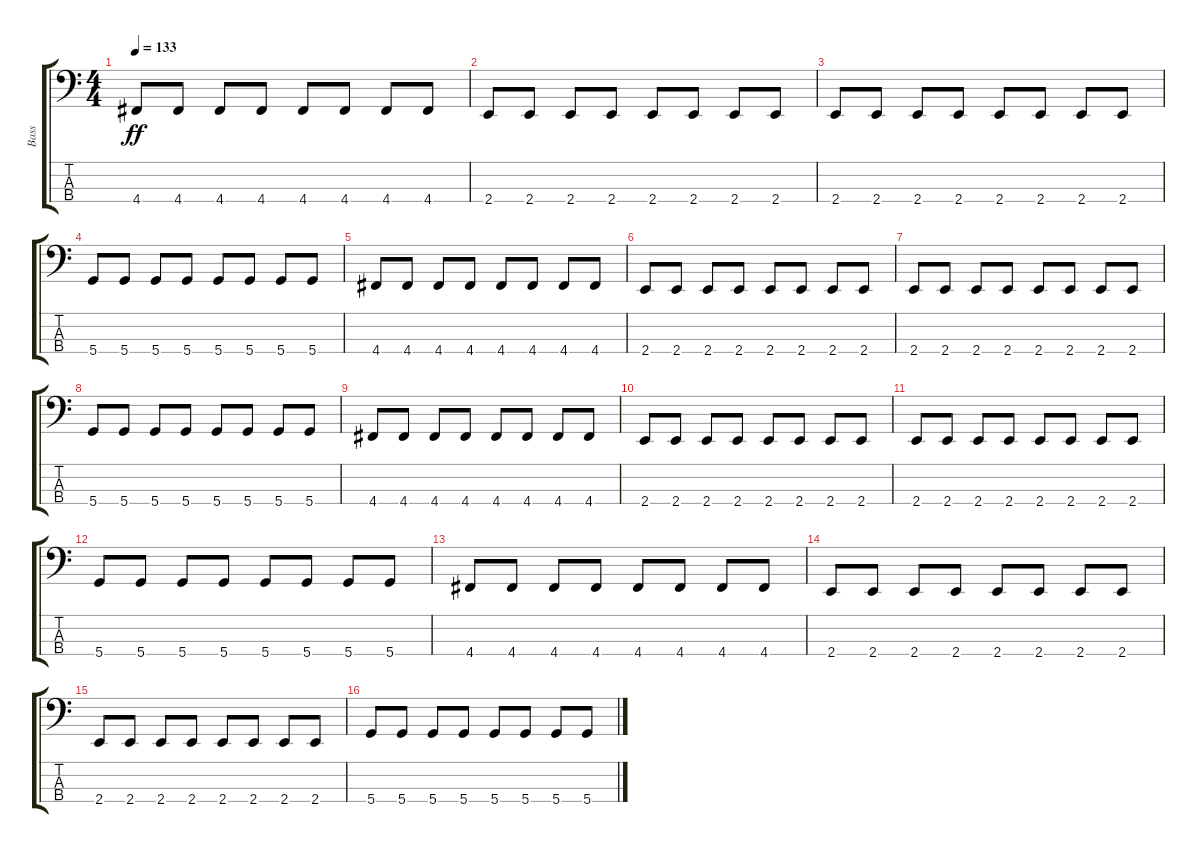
\track ("Bass" "Bass") {instrument electricbassfinger}
\staff {score tabs}
\tuning (G2 D2 A1 D1) {hide}
\ts (4 4)
\tempo 133
\clef f4
\ks c
4.4.8{dy ff} 4.4.8 4.4.8 4.4.8 4.4.8 4.4.8 4.4.8 4.4.8 |
2.4.8 2.4.8 2.4.8 2.4.8 2.4.8 2.4.8 2.4.8 2.4.8 |
2.4.8 2.4.8 2.4.8 2.4.8 2.4.8 2.4.8 2.4.8 2.4.8 |
5.4.8 5.4.8 5.4.8 5.4.8 5.4.8 5.4.8 5.4.8 5.4.8 |
4.4.8 4.4.8 4.4.8 4.4.8 4.4.8 4.4.8 4.4.8 4.4.8 |
2.4.8 2.4.8 2.4.8 2.4.8 2.4.8 2.4.8 2.4.8 2.4.8 |
2.4.8 2.4.8 2.4.8 2.4.8 2.4.8 2.4.8 2.4.8 2.4.8 |
5.4.8 5.4.8 5.4.8 5.4.8 5.4.8 5.4.8 5.4.8 5.4.8 |
4.4.8 4.4.8 4.4.8 4.4.8 4.4.8 4.4.8 4.4.8 4.4.8 |
2.4.8 2.4.8 2.4.8 2.4.8 2.4.8 2.4.8 2.4.8 2.4.8 |
2.4.8 2.4.8 2.4.8 2.4.8 2.4.8 2.4.8 2.4.8 2.4.8 |
5.4.8 5.4.8 5.4.8 5.4.8 5.4.8 5.4.8 5.4.8 5.4.8 |
4.4.8 4.4.8 4.4.8 4.4.8 4.4.8 4.4.8 4.4.8 4.4.8 |
2.4.8 2.4.8 2.4.8 2.4.8 2.4.8 2.4.8 2.4.8 2.4.8 |
2.4.8 2.4.8 2.4.8 2.4.8 2.4.8 2.4.8 2.4.8 2.4.8 |
5.4.8 5.4.8 5.4.8 5.4.8 5.4.8 5.4.8 5.4.8 5.4.8
